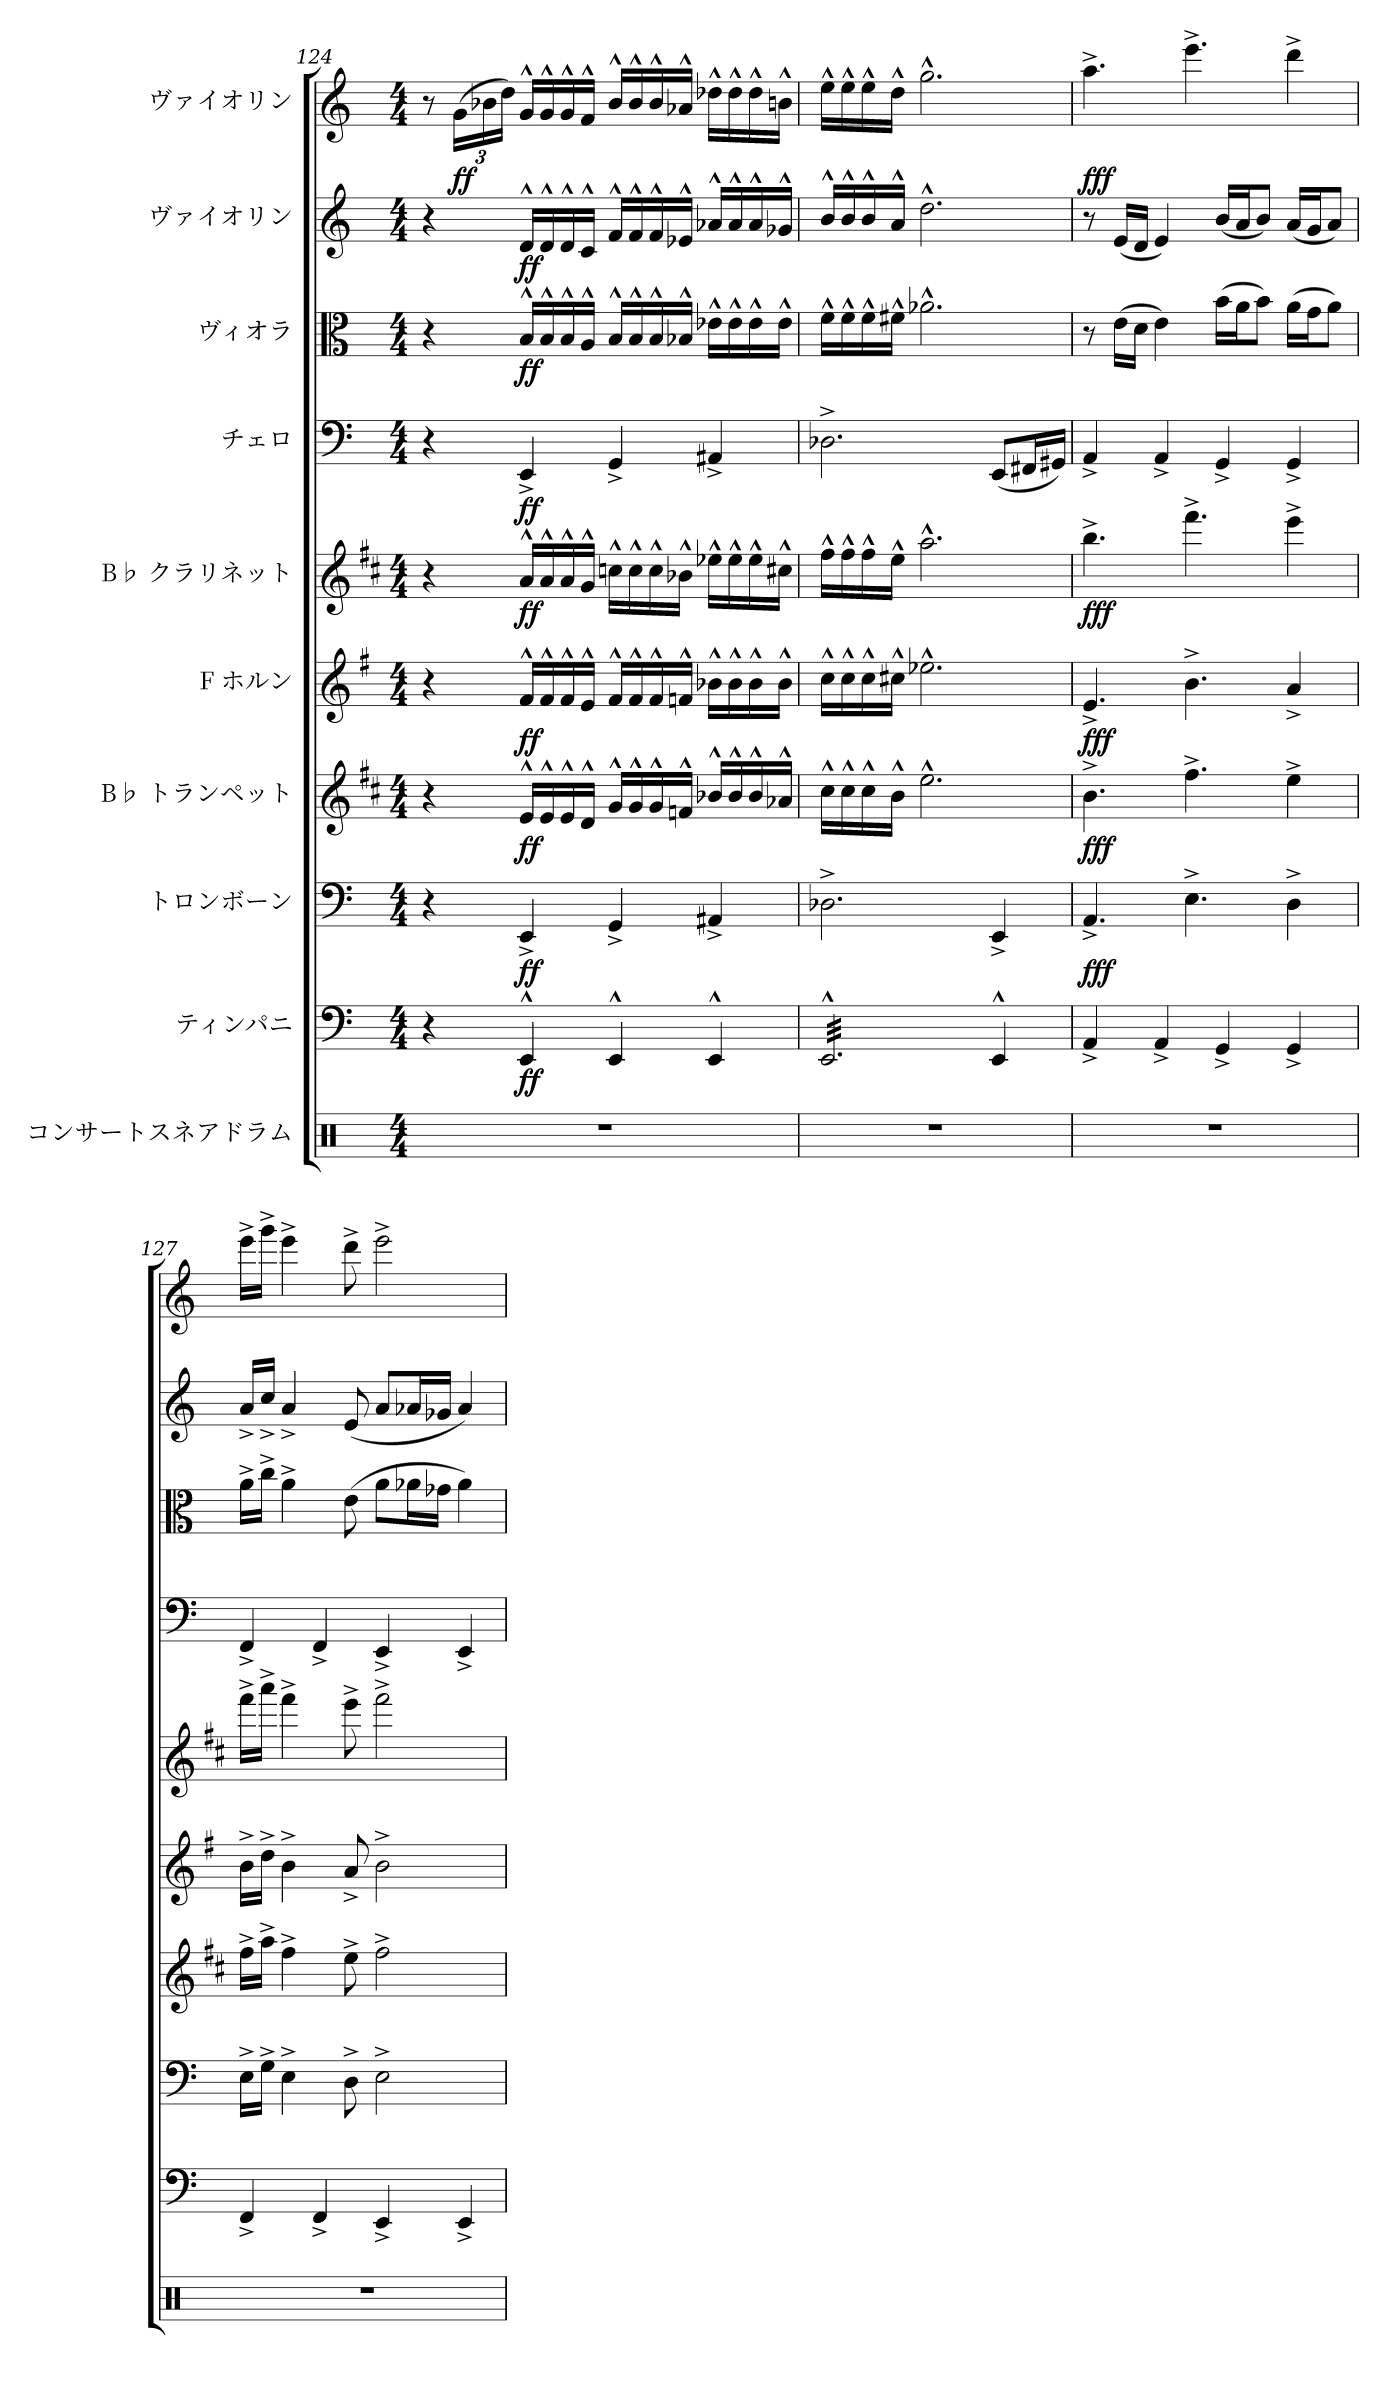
**kern	**kern	**dynam	**kern	**dynam	**kern	**dynam	**kern	**dynam	**kern	**dynam	**kern	**dynam	**kern	**dynam	**kern	**dynam	**kern	**dynam
*part10	*part9	*part9	*part8	*part8	*part7	*part7	*part6	*part6	*part5	*part5	*part4	*part4	*part3	*part3	*part2	*part2	*part1	*part1
*staff10	*staff9	*staff9	*staff8	*staff8	*staff7	*staff7	*staff6	*staff6	*staff5	*staff5	*staff4	*staff4	*staff3	*staff3	*staff2	*staff2	*staff1	*staff1
*I"コンサートスネアドラム	*I"ティンパニ	*	*I"トロンボーン	*	*I"B♭ トランペット	*	*I"F ホルン	*	*I"B♭ クラリネット	*	*I"チェロ	*	*I"ヴィオラ	*	*I"ヴァイオリン	*	*I"ヴァイオリン	*
!!LO:PB:g=z
*clefX	*clefF4	*	*clefF4	*	*clefG2	*	*clefG2	*	*clefG2	*	*clefF4	*	*clefC3	*	*clefG2	*	*clefG2	*
*	*	*	*	*	*ITrd1c2	*	*ITrd4c7	*	*ITrd1c2	*	*	*	*	*	*	*	*	*
*k[]	*k[]	*	*k[]	*	*k[]	*	*k[]	*	*k[]	*	*k[]	*	*k[]	*	*k[]	*	*k[]	*
*M4/4	*M4/4	*	*M4/4	*	*M4/4	*	*M4/4	*	*M4/4	*	*M4/4	*	*M4/4	*	*M4/4	*	*M4/4	*
=124	=124	=124	=124	=124	=124	=124	=124	=124	=124	=124	=124	=124	=124	=124	=124	=124	=124	=124
1r	4r	.	4r	.	4r	.	4r	.	4r	.	4r	.	4r	.	4r	.	8r	.
*	*	*	*	*	*	*	*	*	*	*	*	*	*	*	*	*	*Xbrackettup	*
!	!	!	!	!	!	!	!	!	!	!	!	!	!	!	!	!	!	!LO:DY:b
.	.	.	.	.	.	.	.	.	.	.	.	.	.	.	.	.	(>24g\LL	ff
.	.	.	.	.	.	.	.	.	.	.	.	.	.	.	.	.	24b-X\	.
.	.	.	.	.	.	.	.	.	.	.	.	.	.	.	.	.	24dd\JJ)	.
!	!	!LO:DY:b	!	!LO:DY:b	!	!LO:DY:b	!	!LO:DY:b	!	!LO:DY:b	!	!LO:DY:b	!	!LO:DY:b	!	!LO:DY:b	!	!
.	4EE^^/	ff	4EE^/	ff	16d^^/LL	ff	16B^^/LL	ff	16g^^/LL	ff	4EE^/	ff	16B^^/LL	ff	16d^^/LL	ff	16g^^/LL	.
.	.	.	.	.	16d^^/	.	16B^^/	.	16g^^/	.	.	.	16B^^/	.	16d^^/	.	16g^^/	.
.	.	.	.	.	16d^^/	.	16B^^/	.	16g^^/	.	.	.	16B^^/	.	16d^^/	.	16g^^/	.
.	.	.	.	.	16c^^/JJ	.	16A^^/JJ	.	16f^^/JJ	.	.	.	16A^^/JJ	.	16c^^/JJ	.	16f^^/JJ	.
.	4EE^^/	.	4GG^/	.	16f^^/LL	.	16B^^/LL	.	16b-X^^\LL	.	4GG^/	.	16B^^/LL	.	16f^^/LL	.	16b-^^/LL	.
.	.	.	.	.	16f^^/	.	16B^^/	.	16b-^^\	.	.	.	16B^^/	.	16f^^/	.	16b-^^/	.
.	.	.	.	.	16f^^/	.	16B^^/	.	16b-^^\	.	.	.	16B^^/	.	16f^^/	.	16b-^^/	.
.	.	.	.	.	16e-X^^/JJ	.	16B-X^^/JJ	.	16a-X^^\JJ	.	.	.	16B-X^^/JJ	.	16e-X^^/JJ	.	16a-X^^/JJ	.
.	4EE^^/	.	4AA#X^/	.	16a-X^^/LL	.	16e-X^^\LL	.	16dd-X^^\LL	.	4AA#X^/	.	16e-X^^\LL	.	16a-X^^/LL	.	16dd-X^^\LL	.
.	.	.	.	.	16a-^^/	.	16e-^^\	.	16dd-^^\	.	.	.	16e-^^\	.	16a-^^/	.	16dd-^^\	.
.	.	.	.	.	16a-^^/	.	16e-^^\	.	16dd-^^\	.	.	.	16e-^^\	.	16a-^^/	.	16dd-^^\	.
.	.	.	.	.	16g-X^^/JJ	.	16e-^^\JJ	.	16bn^^\JJ	.	.	.	16e-^^\JJ	.	16g-X^^/JJ	.	16bn^^\JJ	.
=125	=125	=125	=125	=125	=125	=125	=125	=125	=125	=125	=125	=125	=125	=125	=125	=125	=125	=125
*	*tremolo	*	*	*	*	*	*	*	*	*	*	*	*	*	*	*	*	*
1r	32EE^^/LLL	.	2.D-X^\	.	16b^^\LL	.	16f^^\LL	.	16ee^^\LL	.	2.D-X^\	.	16f^^\LL	.	16b^^/LL	.	16ee^^\LL	.
.	32EE^^/	.	.	.	.	.	.	.	.	.	.	.	.	.	.	.	.	.
.	32EE^^/	.	.	.	16b^^\	.	16f^^\	.	16ee^^\	.	.	.	16f^^\	.	16b^^/	.	16ee^^\	.
.	32EE^^/	.	.	.	.	.	.	.	.	.	.	.	.	.	.	.	.	.
.	32EE^^/	.	.	.	16b^^\	.	16f^^\	.	16ee^^\	.	.	.	16f^^\	.	16b^^/	.	16ee^^\	.
.	32EE^^/	.	.	.	.	.	.	.	.	.	.	.	.	.	.	.	.	.
.	32EE^^/	.	.	.	16a^^\JJ	.	16f#X^^\JJ	.	16dd^^\JJ	.	.	.	16f#X^^\JJ	.	16a^^/JJ	.	16dd^^\JJ	.
.	32EE^^/	.	.	.	.	.	.	.	.	.	.	.	.	.	.	.	.	.
.	32EE^^/	.	.	.	2.dd^^\	.	2.a-X^^\	.	2.gg^^\	.	.	.	2.a-X^^\	.	2.dd^^\	.	2.gg^^\	.
.	32EE^^/	.	.	.	.	.	.	.	.	.	.	.	.	.	.	.	.	.
.	32EE^^/	.	.	.	.	.	.	.	.	.	.	.	.	.	.	.	.	.
.	32EE^^/	.	.	.	.	.	.	.	.	.	.	.	.	.	.	.	.	.
.	32EE^^/	.	.	.	.	.	.	.	.	.	.	.	.	.	.	.	.	.
.	32EE^^/	.	.	.	.	.	.	.	.	.	.	.	.	.	.	.	.	.
.	32EE^^/	.	.	.	.	.	.	.	.	.	.	.	.	.	.	.	.	.
.	32EE^^/	.	.	.	.	.	.	.	.	.	.	.	.	.	.	.	.	.
.	32EE^^/	.	.	.	.	.	.	.	.	.	.	.	.	.	.	.	.	.
.	32EE^^/	.	.	.	.	.	.	.	.	.	.	.	.	.	.	.	.	.
.	32EE^^/	.	.	.	.	.	.	.	.	.	.	.	.	.	.	.	.	.
.	32EE^^/	.	.	.	.	.	.	.	.	.	.	.	.	.	.	.	.	.
.	32EE^^/	.	.	.	.	.	.	.	.	.	.	.	.	.	.	.	.	.
.	32EE^^/	.	.	.	.	.	.	.	.	.	.	.	.	.	.	.	.	.
.	32EE^^/	.	.	.	.	.	.	.	.	.	.	.	.	.	.	.	.	.
.	32EE^^/JJJ	.	.	.	.	.	.	.	.	.	.	.	.	.	.	.	.	.
*	*Xtremolo	*	*	*	*	*	*	*	*	*	*	*	*	*	*	*	*	*
.	4EE^^/	.	4EE^/	.	.	.	.	.	.	.	(<8EE/L	.	.	.	.	.	.	.
.	.	.	.	.	.	.	.	.	.	.	16FF#X/L	.	.	.	.	.	.	.
.	.	.	.	.	.	.	.	.	.	.	16GG#X/JJ)	.	.	.	.	.	.	.
=126	=126	=126	=126	=126	=126	=126	=126	=126	=126	=126	=126	=126	=126	=126	=126	=126	=126	=126
!	!	!	!	!LO:DY:b	!	!LO:DY:b	!	!LO:DY:b	!	!LO:DY:b	!	!	!	!	!	!	!	!LO:DY:b
1r	4AA^/	.	4.AA^/	fff	4.a^\	fff	4.A^/	fff	4.aa^\	fff	4AA^/	.	8r	.	8r	.	4.aa^\	fff
.	.	.	.	.	.	.	.	.	.	.	.	.	(>16e\LL	.	(<16e/LL	.	.	.
.	.	.	.	.	.	.	.	.	.	.	.	.	16d\JJ	.	16d/JJ	.	.	.
.	4AA^/	.	.	.	.	.	.	.	.	.	4AA^/	.	4e\)	.	4e/)	.	.	.
.	.	.	4.E^\	.	4.ee^\	.	4.e^\	.	4.eee^\	.	.	.	.	.	.	.	4.eee^\	.
.	4GG^/	.	.	.	.	.	.	.	.	.	4GG^/	.	(>16b\LL	.	(<16b/LL	.	.	.
.	.	.	.	.	.	.	.	.	.	.	.	.	16a\J	.	16a/J	.	.	.
.	.	.	.	.	.	.	.	.	.	.	.	.	8b\J)	.	8b/J)	.	.	.
.	4GG^/	.	4D^\	.	4dd^\	.	4d^/	.	4ddd^\	.	4GG^/	.	(>16a\LL	.	(<16a/LL	.	4ddd^\	.
.	.	.	.	.	.	.	.	.	.	.	.	.	16g\J	.	16g/J	.	.	.
.	.	.	.	.	.	.	.	.	.	.	.	.	8a\J)	.	8a/J)	.	.	.
!!LO:PB:g=z
=127	=127	=127	=127	=127	=127	=127	=127	=127	=127	=127	=127	=127	=127	=127	=127	=127	=127	=127
1r	4FF^/	.	16E^\LL	.	16ee^\LL	.	16e^\LL	.	16eee^\LL	.	4FF^/	.	16a^\LL	.	16a^/LL	.	16eee^\LL	.
.	.	.	16G^\JJ	.	16gg^\JJ	.	16g^\JJ	.	16ggg^\JJ	.	.	.	16cc^\JJ	.	16cc^/JJ	.	16ggg^\JJ	.
.	.	.	4E^\	.	4ee^\	.	4e^\	.	4eee^\	.	.	.	4a^\	.	4a^/	.	4eee^\	.
.	4FF^/	.	.	.	.	.	.	.	.	.	4FF^/	.	.	.	.	.	.	.
.	.	.	8D^\	.	8dd^\	.	8d^/	.	8ddd^\	.	.	.	(>8e\	.	(<8e/	.	8ddd^\	.
.	4EE^/	.	2E^\	.	2ee^\	.	2e^\	.	2eee^\	.	4EE^/	.	8a\L	.	8a/L	.	2eee^\	.
.	.	.	.	.	.	.	.	.	.	.	.	.	16a-X\L	.	16a-X/L	.	.	.
.	.	.	.	.	.	.	.	.	.	.	.	.	16g-X\JJ	.	16g-X/JJ	.	.	.
.	4EE^/	.	.	.	.	.	.	.	.	.	4EE^/	.	4a-\)	.	4a-/)	.	.	.
=	=	=	=	=	=	=	=	=	=	=	=	=	=	=	=	=	=	=
*-	*-	*-	*-	*-	*-	*-	*-	*-	*-	*-	*-	*-	*-	*-	*-	*-	*-	*-
